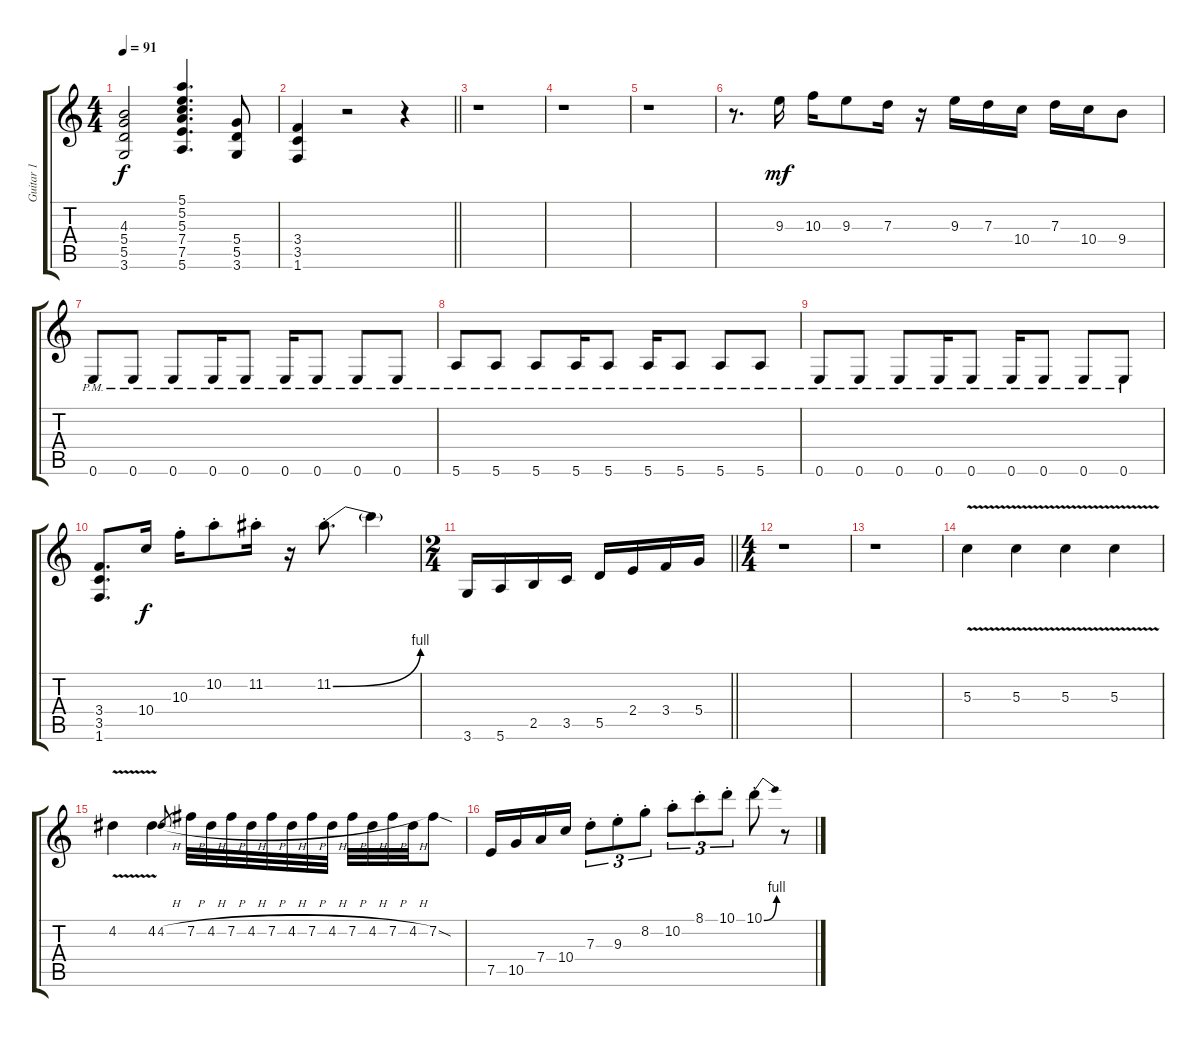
\track ("Guitar 1" "Guitar 1") {instrument overdrivenguitar}
\staff {score tabs}
\tuning (E4 B3 G3 D3 A2 E2) {hide}
\ts (4 4)
\tempo 91
\clef g2
\ks c
(4.3 5.4 5.5 3.6).2{dy f} (5.1 5.2 5.3 7.4 7.5 5.6).4{d} (5.4 5.5 3.6).8 |
\barLineRight lightlight
(3.4 3.5 1.6).4 r.2 r.4 |
r.1 |
r.1 |
r.1 |
r.8{d} 9.3.16{dy mf} 10.3.16 9.3.8 7.3.16 r.16 9.3.16 7.3.16 10.4.16 7.3.16 10.4.16 9.4.8 |
0.6{pm}.8 0.6{pm}.8 0.6{pm}.8 0.6{pm}.16 0.6{pm}.8 0.6{pm}.16 0.6{pm}.8 0.6{pm}.8 0.6{pm}.8 |
5.6{pm}.8 5.6{pm}.8 5.6{pm}.8 5.6{pm}.16 5.6{pm}.8 5.6{pm}.16 5.6{pm}.8 5.6{pm}.8 5.6{pm}.8 |
0.6{pm}.8 0.6{pm}.8 0.6{pm}.8 0.6{pm}.16 0.6{pm}.8 0.6{pm}.16 0.6{pm}.8 0.6{pm}.8 0.6{pm}.8 |
(3.4 3.5 1.6).8{d} 10.4.16{dy f} 10.3{st}.16 10.2{st}.8 11.2{st}.16 r.16 11.2{be (bend 0 0 60 4) st}.8{d} 11.2{t}.4 |
\ts (2 4)
\barLineRight lightlight
3.6.16 5.6.16 2.5.16 3.5.16 5.5.16 2.4.16 3.4.16 5.4.16 |
\ts (4 4)
r.1 |
r.1 |
5.3{v}.4 5.3{v}.4 5.3{v}.4 5.3{v}.4 |
4.2{v}.4 4.2{v}.4 4.2{h}.8{gr} 7.2{h}.32 4.2{h}.32 7.2{h}.32 4.2{h}.32 7.2{h}.32 4.2{h}.32 7.2{h}.32 4.2{h}.32 7.2{h}.32 4.2{h}.32 7.2{h}.32 4.2{h}.32 7.2{sod}.8 |
7.5.16 10.5.16 7.4.16 10.4.16 7.3{st}.8{tu (3 2)} 9.3{st}.8{tu (3 2)} 8.2{st}.8{tu (3 2)} 10.2{st}.8{tu (3 2)} 8.1{st}.8{tu (3 2)} 10.1{st}.8{tu (3 2)} 10.1{be (bend 0 0 60 4) st}.8 r.8
